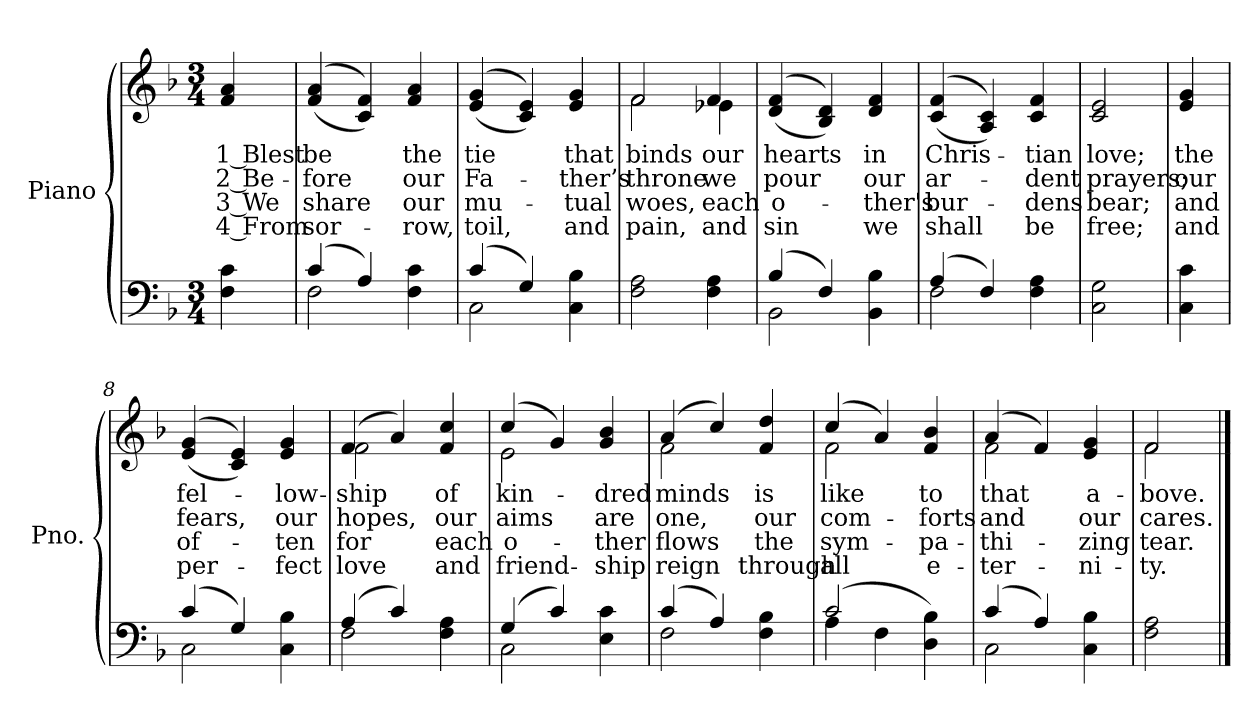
**kern	**kern	**text	**text	**text	**text
*part2	*part1	*part1	*part1	*part1	*part1
*staff2	*staff1	*staff1	*staff1	*staff1	*staff1
*I"Piano	*I"Piano	*	*	*	*
*I'Pno.	*I'Pno.	*	*	*	*
!!LO:PB:g=z
*clefF4	*clefG2	*	*	*	*
*k[b-]	*k[b-]	*	*	*	*
*F:	*F:	*	*	*	*
*M3/4	*M3/4	*	*	*	*
=	=	=	=	=	=
!	!	!LO:LY:b:color=#000000	!LO:LY:b:color=#000000	!LO:LY:b:color=#000000	!LO:LY:b:color=#000000
4Fi\ 4ci	4fi/ 4ai	1 Blest	2 Be-	3 We	4 From
=1	=1	=1	=1	=1	=1
*^	*	*	*	*	*
!	!	!	!LO:LY:b:color=#000000	!LO:LY:b:color=#000000	!LO:LY:b:color=#000000	!LO:LY:b:color=#000000
(4ci/	2Fi\	((4fi/ 4ai	be	-fore	share	sor-
4Ai/)	.	4ci/ 4fi))	.	.	.	.
!	!	!	!LO:LY:b:color=#000000	!LO:LY:b:color=#000000	!LO:LY:b:color=#000000	!LO:LY:b:color=#000000
4Fi\ 4ci	4ryy	4fi/ 4ai	the	our	-our	row,
=2	=2	=2	=2	=2	=2	=2
!	!	!	!LO:LY:b:color=#000000	!LO:LY:b:color=#000000	!LO:LY:b:color=#000000	!LO:LY:b:color=#000000
(4ci/	2Ci\	((4ei/ 4gi	tie	Fa-	mu-	-toil,
4Gi/)	.	4ci/ 4ei))	.	.	.	.
!	!	!	!LO:LY:b:color=#000000	!LO:LY:b:color=#000000	!LO:LY:b:color=#000000	!LO:LY:b:color=#000000
4Ci\ 4B-i	4ryy	4ei/ 4gi	that	-ther’s	tual	and
*v	*v	*	*	*	*	*
=3	=3	=3	=3	=3	=3
*^	*	*	*	*	*
!	!	!	!LO:LY:b:color=#000000	!LO:LY:b:color=#000000	!LO:LY:b:color=#000000	!LO:LY:b:color=#000000
*v	*v	*^	*	*	*	*
2Fi\ 2Ai	2fi/	2fi\	binds	throne	woes,	pain,
!	!	!	!LO:LY:b:color=#000000	!LO:LY:b:color=#000000	!LO:LY:b:color=#000000	!LO:LY:b:color=#000000
4Fi\ 4Ai	4fi/	4e-Xi\	our	we	each	and
*	*v	*v	*	*	*	*
=4	=4	=4	=4	=4	=4
*^	*	*	*	*	*
*	*	*^	*	*	*	*
!	!	!	!	!LO:LY:b:color=#000000	!LO:LY:b:color=#000000	!LO:LY:b:color=#000000	!LO:LY:b:color=#000000
*	*	*v	*v	*	*	*	*
(4B-i/	2BB-i\	((4di/ 4fi	hearts	pour	o-	-sin
4Fi/)	.	4B-i/ 4di))	.	.	.	.
!	!	!	!LO:LY:b:color=#000000	!LO:LY:b:color=#000000	!LO:LY:b:color=#000000	!LO:LY:b:color=#000000
4BB-i\ 4B-i	4ryy	4di/ 4fi	in	our	ther's	we
=5	=5	=5	=5	=5	=5	=5
!	!	!	!LO:LY:b:color=#000000	!LO:LY:b:color=#000000	!LO:LY:b:color=#000000	!LO:LY:b:color=#000000
(4Ai/	2Fi\	((4ci/ 4fi	Chris-	ar-	bur-	-shall
4Fi/)	.	4Ai/ 4ci))	.	.	.	.
!	!	!	!LO:LY:b:color=#000000	!LO:LY:b:color=#000000	!LO:LY:b:color=#000000	!LO:LY:b:color=#000000
4Fi\ 4Ai	4ryy	4ci/ 4fi	-tian	-dent	dens	be
*v	*v	*	*	*	*	*
!!LO:LB:g=z
=6	=6	=6	=6	=6	=6
*^	*	*	*	*	*
!	!	!	!LO:LY:b:color=#000000	!LO:LY:b:color=#000000	!LO:LY:b:color=#000000	!LO:LY:b:color=#000000
*v	*v	*	*	*	*	*
2Ci\ 2Gi	2ci/ 2ei	love;	prayers;	bear;	free;
=7	=7	=7	=7	=7	=7
!	!	!LO:LY:b:color=#000000	!LO:LY:b:color=#000000	!LO:LY:b:color=#000000	!LO:LY:b:color=#000000
4Ci\ 4ci	4ei/ 4gi	the	our	and	and
=8	=8	=8	=8	=8	=8
*^	*	*	*	*	*
!	!	!	!LO:LY:b:color=#000000	!LO:LY:b:color=#000000	!LO:LY:b:color=#000000	!LO:LY:b:color=#000000
(4ci/	2Ci\	((4ei/ 4gi	fel-	fears,	of-	-per-
4Gi/)	.	4ci/ 4ei))	.	.	.	.
!	!	!	!LO:LY:b:color=#000000	!LO:LY:b:color=#000000	!LO:LY:b:color=#000000	!LO:LY:b:color=#000000
4Ci\ 4B-i	4ryy	4ei/ 4gi	-low-	our	-ten	fect
=9	=9	=9	=9	=9	=9	=9
!	!	!	!LO:LY:b:color=#000000	!LO:LY:b:color=#000000	!LO:LY:b:color=#000000	!LO:LY:b:color=#000000
*	*	*^	*	*	*	*
(4Ai/	2Fi\	(4fi/	2fi\	-ship	hopes,	for	love
4ci/)	.	4ai/)	.	.	.	.	.
!	!	!	!	!LO:LY:b:color=#000000	!LO:LY:b:color=#000000	!LO:LY:b:color=#000000	!LO:LY:b:color=#000000
4Fi\ 4Ai	4ryy	4fi/ 4cci	4ryy	of	our	each	and
=10	=10	=10	=10	=10	=10	=10	=10
!	!	!	!	!LO:LY:b:color=#000000	!LO:LY:b:color=#000000	!LO:LY:b:color=#000000	!LO:LY:b:color=#000000
(4Gi/	2Ci\	(4cci/	2ei\	kin-	aims	o-	-friend-
4ci/)	.	4gi/)	.	.	.	.	.
!	!	!	!	!LO:LY:b:color=#000000	!LO:LY:b:color=#000000	!LO:LY:b:color=#000000	!LO:LY:b:color=#000000
4Ei\ 4ci	4ryy	4gi/ 4b-i	4ryy	-dred	are	-ther	ship
!!LO:LB:g=z	!!
=11	=11	=11	=11	=11	=11	=11	=11
!	!	!	!	!LO:LY:b:color=#000000	!LO:LY:b:color=#000000	!LO:LY:b:color=#000000	!LO:LY:b:color=#000000
(4ci/	2Fi\	(4ai/	2fi\	minds	one,	flows	reign
4Ai/)	.	4cci/)	.	.	.	.	.
!	!	!	!	!LO:LY:b:color=#000000	!LO:LY:b:color=#000000	!LO:LY:b:color=#000000	!LO:LY:b:color=#000000
4Fi\ 4B-i	4ryy	4fi/ 4ddi	4ryy	is	our	the	through
=12	=12	=12	=12	=12	=12	=12	=12
!	!	!	!	!LO:LY:b:color=#000000	!LO:LY:b:color=#000000	!LO:LY:b:color=#000000	!LO:LY:b:color=#000000
(2ci/	4Ai\	(4cci/	2fi\	like	com-	sym-	-all
.	4Fi\	4ai/)	.	.	.	.	.
!	!	!	!	!LO:LY:b:color=#000000	!LO:LY:b:color=#000000	!LO:LY:b:color=#000000	!LO:LY:b:color=#000000
4Di\ 4B-i)	4ryy	4fi/ 4b-i	4ryy	to	-forts	pa-	-e-
=13	=13	=13	=13	=13	=13	=13	=13
!	!	!	!	!LO:LY:b:color=#000000	!LO:LY:b:color=#000000	!LO:LY:b:color=#000000	!LO:LY:b:color=#000000
(4ci/	2Ci\	(4ai/	2fi\	that	and	-thi-	-ter-
4Ai/)	.	4fi/)	.	.	.	.	.
!	!	!	!	!LO:LY:b:color=#000000	!LO:LY:b:color=#000000	!LO:LY:b:color=#000000	!LO:LY:b:color=#000000
4Ci\ 4B-i	4ryy	4ei/ 4gi	4ryy	a-	our	-zing	ni-
*v	*v	*	*	*	*	*	*
=14	=14	=14	=14	=14	=14	=14
*^	*	*	*	*	*	*
!	!	!	!	!LO:LY:b:color=#000000	!LO:LY:b:color=#000000	!LO:LY:b:color=#000000	!LO:LY:b:color=#000000
*v	*v	*	*	*	*	*	*
2Fi\ 2Ai	2fi/	2fi\	-bove.	cares.	-tear.	ty.
*	*v	*v	*	*	*	*
==	==	==	==	==	==
*-	*-	*-	*-	*-	*-
